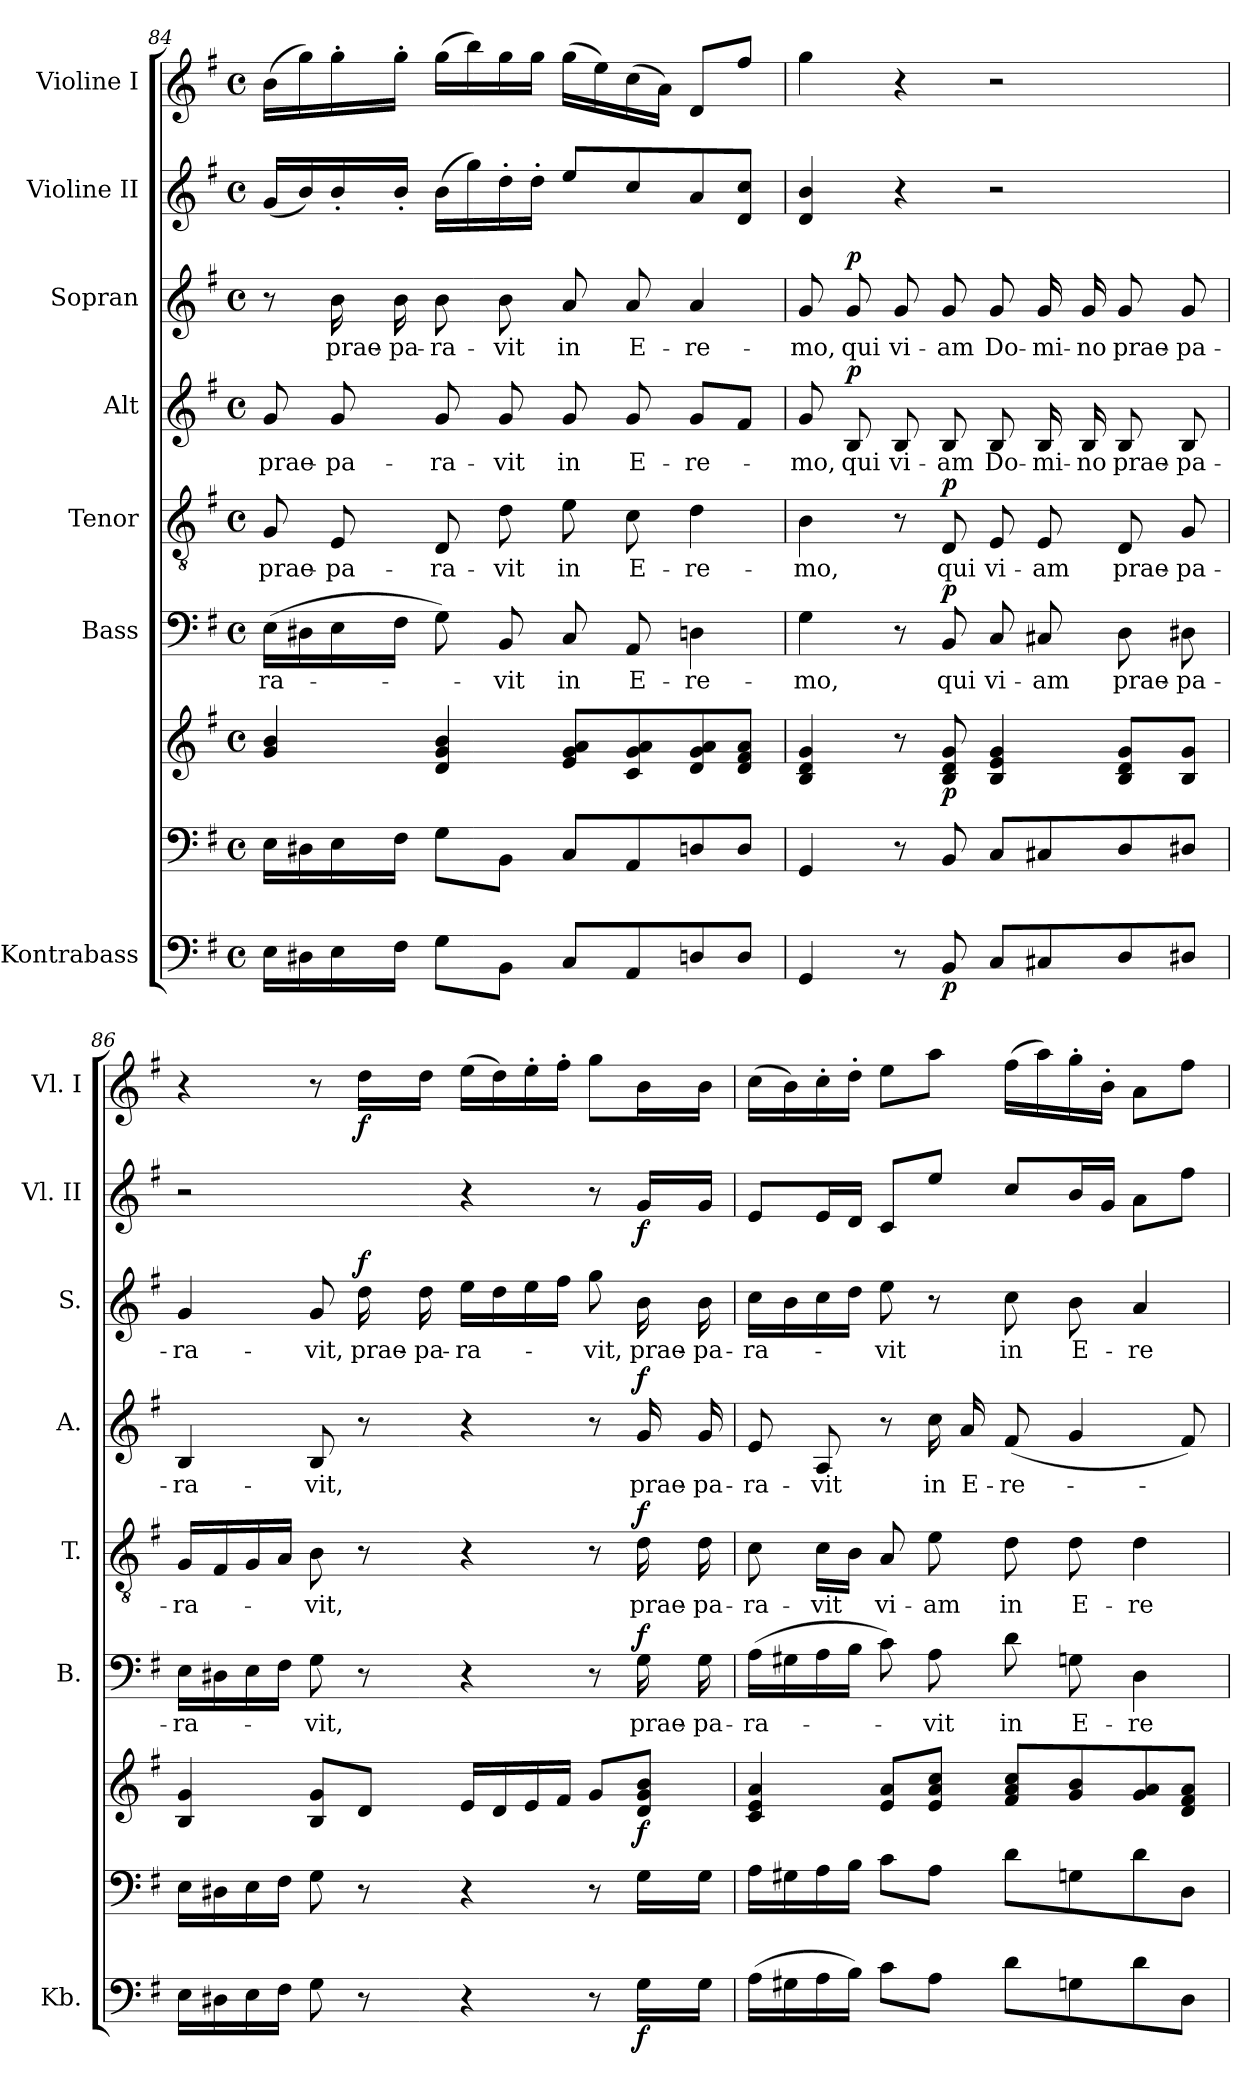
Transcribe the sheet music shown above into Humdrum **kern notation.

**kern	**dynam	**kern	**kern	**dynam	**kern	**text	**dynam	**kern	**text	**dynam	**kern	**text	**dynam	**kern	**text	**dynam	**kern	**dynam	**kern	**dynam
*part8	*part8	*part7	*part7	*part7	*part6	*part6	*part6	*part5	*part5	*part5	*part4	*part4	*part4	*part3	*part3	*part3	*part2	*part2	*part1	*part1
*staff9	*staff9	*staff8	*staff7	*staff7/8	*staff6	*staff6	*staff6	*staff5	*staff5	*staff5	*staff4	*staff4	*staff4	*staff3	*staff3	*staff3	*staff2	*staff2	*staff1	*staff1
*I"Kontrabass	*	*	*	*	*I"Bass	*	*	*I"Tenor	*	*	*I"Alt	*	*	*I"Sopran	*	*	*I"Violine II	*	*I"Violine I	*
*I'Kb.	*	*	*	*	*I'B.	*	*	*I'T.	*	*	*I'A.	*	*	*I'S.	*	*	*I'Vl. II	*	*I'Vl. I	*
!!LO:PB:g=z
*clefF4	*	*clefF4	*clefG2	*	*clefF4	*	*	*clefGv2	*	*	*clefG2	*	*	*clefG2	*	*	*clefG2	*	*clefG2	*
*ITrd7c12	*	*	*	*	*	*	*	*	*	*	*	*	*	*	*	*	*	*	*	*
*k[f#]	*	*k[f#]	*k[f#]	*	*k[f#]	*	*	*k[f#]	*	*	*k[f#]	*	*	*k[f#]	*	*	*k[f#]	*	*k[f#]	*
*G:	*	*G:	*G:	*	*G:	*	*	*G:	*	*	*G:	*	*	*G:	*	*	*G:	*	*G:	*
*M4/4	*	*M4/4	*M4/4	*	*M4/4	*	*	*M4/4	*	*	*M4/4	*	*	*M4/4	*	*	*M4/4	*	*M4/4	*
*met(c)	*	*met(c)	*met(c)	*	*met(c)	*	*	*met(c)	*	*	*met(c)	*	*	*met(c)	*	*	*met(c)	*	*met(c)	*
=84	=84	=84	=84	=84	=84	=84	=84	=84	=84	=84	=84	=84	=84	=84	=84	=84	=84	=84	=84	=84
!	!	!	!	!	!	!LO:LY:b	!	!	!LO:LY:b	!	!	!LO:LY:b	!	!	!	!	!	!	!	!
16EE\LL	.	16E\LL	4g/ 4b/	.	(>16E\LL	-ra-	.	8G/	prae-	.	8g/	prae-	.	8r	.	.	(<16g/LL	.	(>16b\LL	.
16DD#X\	.	16D#X\	.	.	16D#X\	.	.	.	.	.	.	.	.	.	.	.	16b/)	.	16gg\)	.
!	!	!	!	!	!	!	!	!	!LO:LY:b	!	!	!LO:LY:b	!	!	!LO:LY:b	!	!	!	!	!
16EE\	.	16E\	.	.	16E\	.	.	8E/	-pa-	.	8g/	-pa-	.	16b\	prae-	.	16b'</	.	16gg'>\	.
!	!	!	!	!	!	!	!	!	!	!	!	!	!	!	!LO:LY:b	!	!	!	!	!
16FF#\JJ	.	16F#\JJ	.	.	16F#\JJ	.	.	.	.	.	.	.	.	16b\	-pa-	.	16b'</JJ	.	16gg'>\JJ	.
!	!	!	!	!	!	!	!	!	!LO:LY:b	!	!	!LO:LY:b	!	!	!LO:LY:b	!	!	!	!	!
8GG\L	.	8G\L	4d/ 4g/ 4b/	.	8G\)	.	.	8D/	-ra-	.	8g/	-ra-	.	8b\	-ra-	.	(>16b\LL	.	(>16gg\LL	.
.	.	.	.	.	.	.	.	.	.	.	.	.	.	.	.	.	16gg\)	.	16bb\)	.
!	!	!	!	!	!	!LO:LY:b	!	!	!LO:LY:b	!	!	!LO:LY:b	!	!	!LO:LY:b	!	!	!	!	!
8BBB\J	.	8BB\J	.	.	8BB/	-vit	.	8d\	-vit	.	8g/	-vit	.	8b\	-vit	.	16dd'>\	.	16gg\	.
.	.	.	.	.	.	.	.	.	.	.	.	.	.	.	.	.	16dd'>\JJ	.	16gg\JJ	.
!	!	!	!	!	!	!LO:LY:b	!	!	!LO:LY:b	!	!	!LO:LY:b	!	!	!LO:LY:b	!	!	!	!	!
8CC/L	.	8C/L	8e/ 8g/ 8a/L	.	8C/	in	.	8e\	in	.	8g/	in	.	8a/	in	.	8ee/L	.	(>16gg\LL	.
.	.	.	.	.	.	.	.	.	.	.	.	.	.	.	.	.	.	.	16ee\)	.
!	!	!	!	!	!	!LO:LY:b	!	!	!LO:LY:b	!	!	!LO:LY:b	!	!	!LO:LY:b	!	!	!	!	!
8AAA/	.	8AA/	8c/ 8g/ 8a/	.	8AA/	E-	.	8c\	E-	.	8g/	E-	.	8a/	E-	.	8cc/	.	(>16cc\	.
.	.	.	.	.	.	.	.	.	.	.	.	.	.	.	.	.	.	.	16a\JJ)	.
!	!	!	!	!	!	!LO:LY:b	!	!	!LO:LY:b	!	!	!LO:LY:b	!	!	!LO:LY:b	!	!	!	!	!
8DDn/	.	8Dn/	8d/ 8g/ 8a/	.	4Dn\	-re-	.	4d\	-re-	.	8g/L	-re-	.	4a/	-re-	.	8a/	.	8d/L	.
8DD/J	.	8D/J	8d/ 8f#/ 8a/J	.	.	.	.	.	.	.	8f#/J	.	.	.	.	.	8d/ 8cc/J	.	8ff#/J	.
=85	=85	=85	=85	=85	=85	=85	=85	=85	=85	=85	=85	=85	=85	=85	=85	=85	=85	=85	=85	=85
!	!	!	!	!	!	!LO:LY:b	!	!	!LO:LY:b	!	!	!LO:LY:b	!	!	!LO:LY:b	!	!	!	!	!
4GGG/	.	4GG/	4B/ 4d/ 4g/	.	4G\	-mo,	.	4B\	-mo,	.	8g/	-mo,	.	8g/	-mo,	.	4d/ 4b/	.	4gg\	.
!	!	!	!	!	!	!	!	!	!	!	!	!LO:LY:b	!LO:DY:a	!	!LO:LY:b	!LO:DY:a	!	!	!	!
.	.	.	.	.	.	.	.	.	.	.	8B/	qui	p	8g/	qui	p	.	.	.	.
!	!	!	!	!	!	!	!	!	!	!	!	!LO:LY:b	!	!	!LO:LY:b	!	!	!	!	!
8r	.	8r	8r	.	8r	.	.	8r	.	.	8B/	vi-	.	8g/	vi-	.	4r	.	4r	.
!	!LO:DY:b	!	!	!LO:DY:b	!	!LO:LY:b	!LO:DY:a	!	!LO:LY:b	!LO:DY:a	!	!LO:LY:b	!	!	!LO:LY:b	!	!	!	!	!
8BBB/	p	8BB/	8B/ 8d/ 8g/	p	8BB/	qui	p	8D/	qui	p	8B/	-am	.	8g/	-am	.	.	.	.	.
!	!	!	!	!	!	!LO:LY:b	!	!	!LO:LY:b	!	!	!LO:LY:b	!	!	!LO:LY:b	!	!	!	!	!
8CC/L	.	8C/L	4B/ 4e/ 4g/	.	8C/	vi-	.	8E/	vi-	.	8B/	Do-	.	8g/	Do-	.	2r	.	2r	.
!	!	!	!	!	!	!LO:LY:b	!	!	!LO:LY:b	!	!	!LO:LY:b	!	!	!LO:LY:b	!	!	!	!	!
8CC#X/	.	8C#X/	.	.	8C#X/	-am	.	8E/	-am	.	16B/	-mi-	.	16g/	-mi-	.	.	.	.	.
!	!	!	!	!	!	!	!	!	!	!	!	!LO:LY:b	!	!	!LO:LY:b	!	!	!	!	!
.	.	.	.	.	.	.	.	.	.	.	16B/	-no	.	16g/	-no	.	.	.	.	.
!	!	!	!	!	!	!LO:LY:b	!	!	!LO:LY:b	!	!	!LO:LY:b	!	!	!LO:LY:b	!	!	!	!	!
8DD/	.	8D/	8B/ 8d/ 8g/L	.	8D\	prae-	.	8D/	prae-	.	8B/	prae-	.	8g/	prae-	.	.	.	.	.
!	!	!	!	!	!	!LO:LY:b	!	!	!LO:LY:b	!	!	!LO:LY:b	!	!	!LO:LY:b	!	!	!	!	!
8DD#X/J	.	8D#X/J	8B/ 8g/J	.	8D#X\	-pa-	.	8G/	-pa-	.	8B/	-pa-	.	8g/	-pa-	.	.	.	.	.
=86	=86	=86	=86	=86	=86	=86	=86	=86	=86	=86	=86	=86	=86	=86	=86	=86	=86	=86	=86	=86
!	!	!	!	!	!	!LO:LY:b	!	!	!LO:LY:b	!	!	!LO:LY:b	!	!	!LO:LY:b	!	!	!	!	!
16EE\LL	.	16E\LL	4B/ 4g/	.	16E\LL	-ra-	.	16G/LL	-ra-	.	4B/	-ra-	.	4g/	-ra-	.	2r	.	4r	.
16DD#X\	.	16D#X\	.	.	16D#X\	.	.	16F#/	.	.	.	.	.	.	.	.	.	.	.	.
16EE\	.	16E\	.	.	16E\	.	.	16G/	.	.	.	.	.	.	.	.	.	.	.	.
16FF#\JJ	.	16F#\JJ	.	.	16F#\JJ	.	.	16A/JJ	.	.	.	.	.	.	.	.	.	.	.	.
!	!	!	!	!	!	!LO:LY:b	!	!	!LO:LY:b	!	!	!LO:LY:b	!	!	!LO:LY:b	!	!	!	!	!
8GG\	.	8G\	8B/ 8g/L	.	8G\	-vit,	.	8B\	-vit,	.	8B/	-vit,	.	8g/	-vit,	.	.	.	8r	.
!	!	!	!	!	!	!	!	!	!	!	!	!	!	!	!LO:LY:b	!LO:DY:a	!	!	!	!LO:DY:b
8r	.	8r	8d/J	.	8r	.	.	8r	.	.	8r	.	.	16dd\	prae-	f	.	.	16dd\LL	f
!	!	!	!	!	!	!	!	!	!	!	!	!	!	!	!LO:LY:b	!	!	!	!	!
.	.	.	.	.	.	.	.	.	.	.	.	.	.	16dd\	-pa-	.	.	.	16dd\JJ	.
!	!	!	!	!	!	!	!	!	!	!	!	!	!	!	!LO:LY:b	!	!	!	!	!
4r	.	4r	16e/LL	.	4r	.	.	4r	.	.	4r	.	.	16ee\LL	-ra-	.	4r	.	(>16ee\LL	.
.	.	.	16d/	.	.	.	.	.	.	.	.	.	.	16dd\	.	.	.	.	16dd\)	.
.	.	.	16e/	.	.	.	.	.	.	.	.	.	.	16ee\	.	.	.	.	16ee'>\	.
.	.	.	16f#/JJ	.	.	.	.	.	.	.	.	.	.	16ff#\JJ	.	.	.	.	16ff#'>\JJ	.
!	!	!	!	!	!	!	!	!	!	!	!	!	!	!	!LO:LY:b	!	!	!	!	!
8r	.	8r	8g/L	.	8r	.	.	8r	.	.	8r	.	.	8gg\	-vit,	.	8r	.	8gg\L	.
!	!LO:DY:b	!	!	!LO:DY:b	!	!LO:LY:b	!LO:DY:a	!	!LO:LY:b	!LO:DY:a	!	!LO:LY:b	!LO:DY:a	!	!LO:LY:b	!	!	!LO:DY:b	!	!
16GG\LL	f	16G\LL	8d/ 8g/ 8b/J	f	16G\	prae-	f	16d\	prae-	f	16g/	prae-	f	16b\	prae-	.	16g/LL	f	16b\L	.
!	!	!	!	!	!	!LO:LY:b	!	!	!LO:LY:b	!	!	!LO:LY:b	!	!	!LO:LY:b	!	!	!	!	!
16GG\JJ	.	16G\JJ	.	.	16G\	-pa-	.	16d\	-pa-	.	16g/	-pa-	.	16b\	-pa-	.	16g/JJ	.	16b\JJ	.
=87	=87	=87	=87	=87	=87	=87	=87	=87	=87	=87	=87	=87	=87	=87	=87	=87	=87	=87	=87	=87
!	!	!	!	!	!	!LO:LY:b	!	!	!LO:LY:b	!	!	!LO:LY:b	!	!	!LO:LY:b	!	!	!	!	!
(>16AA\LL	.	16A\LL	4c/ 4e/ 4a/	.	(>16A\LL	-ra-	.	8c\	-ra-	.	8e/	-ra-	.	16cc\LL	-ra-	.	8e/L	.	(>16cc\LL	.
16GG#X\	.	16G#X\	.	.	16G#X\	.	.	.	.	.	.	.	.	16b\	.	.	.	.	16b\)	.
!	!	!	!	!	!	!	!	!	!LO:LY:b	!	!	!LO:LY:b	!	!	!	!	!	!	!	!
16AA\	.	16A\	.	.	16A\	.	.	16c\LL	-vit	.	8A/	-vit	.	16cc\	.	.	16e/L	.	16cc'>\	.
16BB\JJ)	.	16B\JJ	.	.	16B\JJ	.	.	16B\JJ	.	.	.	.	.	16dd\JJ	.	.	16d/JJ	.	16dd'>\JJ	.
!	!	!	!	!	!	!	!	!	!LO:LY:b	!	!	!	!	!	!LO:LY:b	!	!	!	!	!
8C\L	.	8c\L	8e/ 8a/L	.	8c\)	.	.	8A/	vi-	.	8r	.	.	8ee\	-vit	.	8c/L	.	8ee\L	.
!	!	!	!	!	!	!LO:LY:b	!	!	!LO:LY:b	!	!	!LO:LY:b	!	!	!	!	!	!	!	!
8AA\J	.	8A\J	8e/ 8a/ 8cc/J	.	8A\	-vit	.	8e\	-am	.	16cc\	in	.	8r	.	.	8ee/J	.	8aa\J	.
!	!	!	!	!	!	!	!	!	!	!	!	!LO:LY:b	!	!	!	!	!	!	!	!
.	.	.	.	.	.	.	.	.	.	.	16a/	E-	.	.	.	.	.	.	.	.
!	!	!	!	!	!	!LO:LY:b	!	!	!LO:LY:b	!	!	!LO:LY:b	!	!	!LO:LY:b	!	!	!	!	!
8D\L	.	8d\L	8f#/ 8a/ 8cc/L	.	8d\	in	.	8d\	in	.	(<8f#/	-re-	.	8cc\	in	.	8cc/L	.	(>16ff#\LL	.
.	.	.	.	.	.	.	.	.	.	.	.	.	.	.	.	.	.	.	16aa\)	.
!	!	!	!	!	!	!LO:LY:b	!	!	!LO:LY:b	!	!	!	!	!	!LO:LY:b	!	!	!	!	!
8GGn\	.	8Gn\	8g/ 8b/	.	8Gn\	E-	.	8d\	E-	.	4g/	.	.	8b\	E-	.	16b/L	.	16gg'>\	.
.	.	.	.	.	.	.	.	.	.	.	.	.	.	.	.	.	16g/JJ	.	16b'>\JJ	.
!	!	!	!	!	!	!LO:LY:b	!	!	!LO:LY:b	!	!	!	!	!	!LO:LY:b	!	!	!	!	!
8D\	.	8d\	8g/ 8a/	.	4D\	-re-	.	4d\	-re-	.	.	.	.	4a/	-re-	.	8a\L	.	8a\L	.
8DD\J	.	8D\J	8d/ 8f#/ 8a/J	.	.	.	.	.	.	.	8f#/)	.	.	.	.	.	8ff#\J	.	8ff#\J	.
=	=	=	=	=	=	=	=	=	=	=	=	=	=	=	=	=	=	=	=	=
*-	*-	*-	*-	*-	*-	*-	*-	*-	*-	*-	*-	*-	*-	*-	*-	*-	*-	*-	*-	*-
